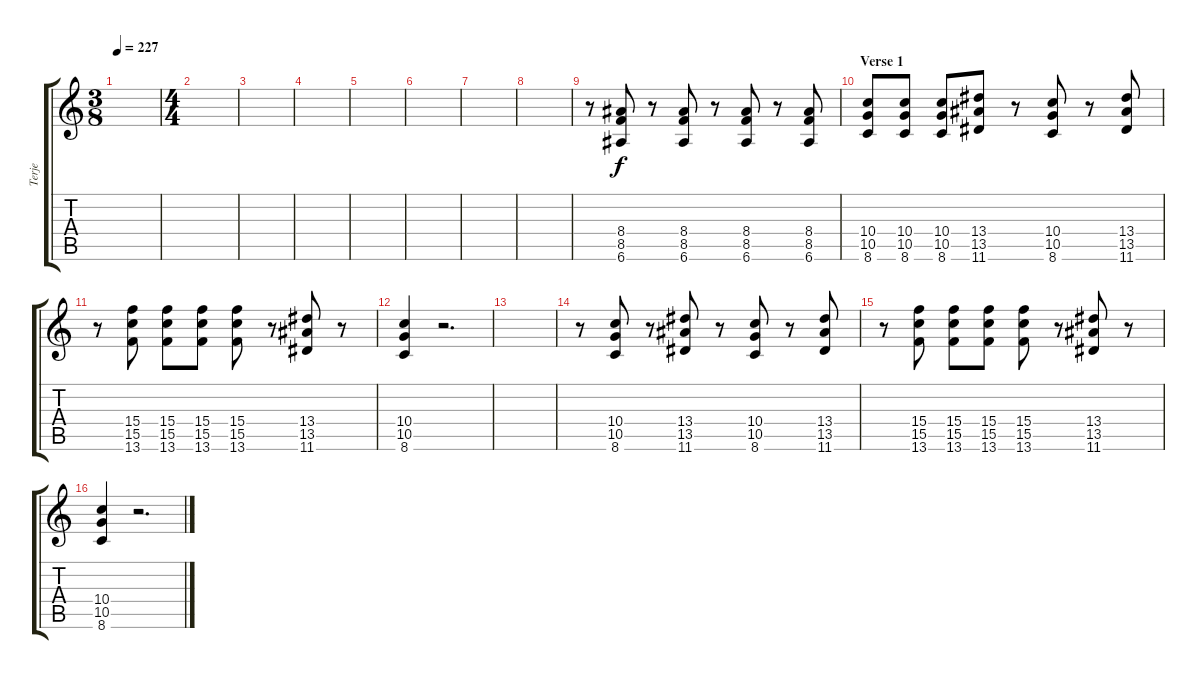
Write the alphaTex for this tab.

\track ("Terje" "Terje") {instrument overdrivenguitar}
\staff {score tabs}
\tuning (E4 B3 G3 D3 A2 E2) {hide}
\ts (3 8)
\tempo 227
\clef g2
\ks c
|
\ts (4 4)
|
|
|
|
|
|
|
r.8 (8.4 8.5 6.6).8 r.8 (8.4 8.5 6.6).8 r.8 (8.4 8.5 6.6).8 r.8 (8.4 8.5 6.6).8 |
\section ("" "Verse 1")
(10.4 10.5 8.6).8 (10.4 10.5 8.6).8 (10.4 10.5 8.6).8 (13.4 13.5 11.6).8 r.8 (10.4 10.5 8.6).8 r.8 (13.4 13.5 11.6).8 |
r.8 (15.4 15.5 13.6).8 (15.4 15.5 13.6).8 (15.4 15.5 13.6).8 (15.4 15.5 13.6).8 r.8 (13.4 13.5 11.6).8 r.8 |
(10.4 10.5 8.6).4 r.2{d} |
|
r.8 (10.4 10.5 8.6).8 r.8 (13.4 13.5 11.6).8 r.8 (10.4 10.5 8.6).8 r.8 (13.4 13.5 11.6).8 |
r.8 (15.4 15.5 13.6).8 (15.4 15.5 13.6).8 (15.4 15.5 13.6).8 (15.4 15.5 13.6).8 r.8 (13.4 13.5 11.6).8 r.8 |
(10.4 10.5 8.6).4 r.2{d}
